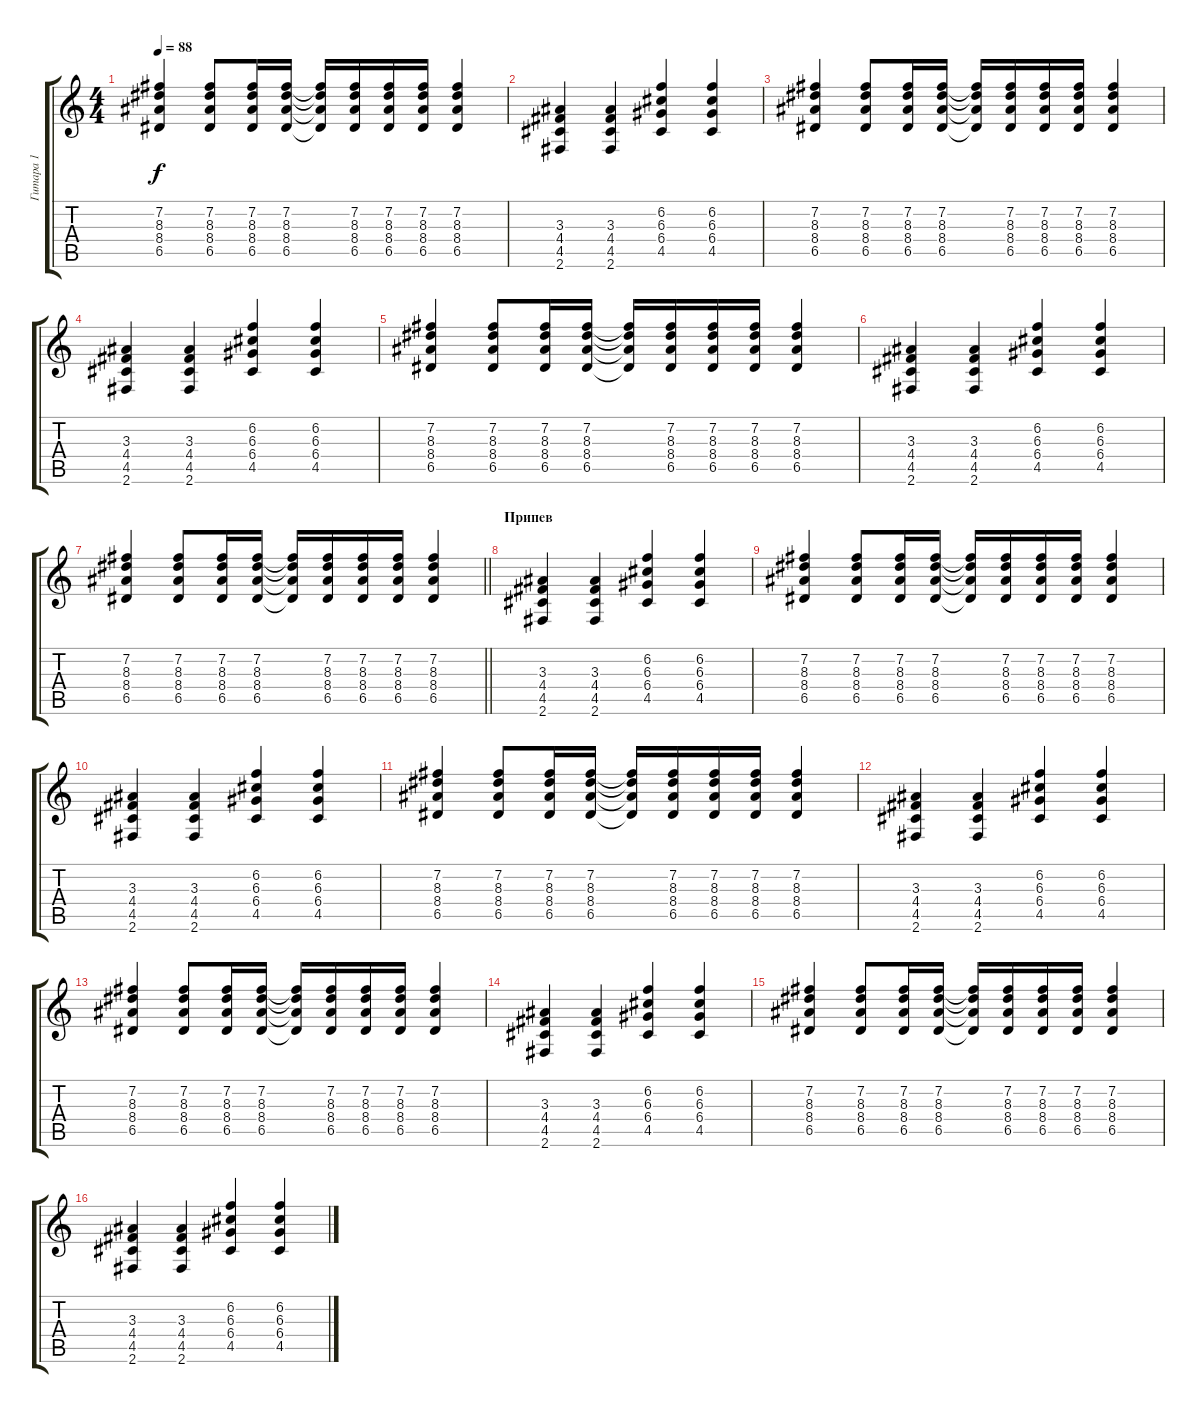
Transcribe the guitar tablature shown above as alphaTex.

\track ("Гитара 1" "Гитара 1") {instrument electricguitarclean}
\staff {score tabs}
\tuning (E4 B3 G3 D3 A2 E2) {hide}
\ts (4 4)
\tempo 88
\clef g2
\ks c
(7.2 8.3 8.4 6.5).4{dy f} (7.2 8.3 8.4 6.5).8 (7.2 8.3 8.4 6.5).16 (7.2 8.3 8.4 6.5).16 (7.2{t} 8.3{t} 8.4{t} 6.5{t}).16 (7.2 8.3 8.4 6.5).16 (7.2 8.3 8.4 6.5).16 (7.2 8.3 8.4 6.5).16 (7.2 8.3 8.4 6.5).4 |
(3.3 4.4 4.5 2.6).4 (3.3 4.4 4.5 2.6).4 (6.2 6.3 6.4 4.5).4 (6.2 6.3 6.4 4.5).4 |
(7.2 8.3 8.4 6.5).4 (7.2 8.3 8.4 6.5).8 (7.2 8.3 8.4 6.5).16 (7.2 8.3 8.4 6.5).16 (7.2{t} 8.3{t} 8.4{t} 6.5{t}).16 (7.2 8.3 8.4 6.5).16 (7.2 8.3 8.4 6.5).16 (7.2 8.3 8.4 6.5).16 (7.2 8.3 8.4 6.5).4 |
(3.3 4.4 4.5 2.6).4 (3.3 4.4 4.5 2.6).4 (6.2 6.3 6.4 4.5).4 (6.2 6.3 6.4 4.5).4 |
(7.2 8.3 8.4 6.5).4 (7.2 8.3 8.4 6.5).8 (7.2 8.3 8.4 6.5).16 (7.2 8.3 8.4 6.5).16 (7.2{t} 8.3{t} 8.4{t} 6.5{t}).16 (7.2 8.3 8.4 6.5).16 (7.2 8.3 8.4 6.5).16 (7.2 8.3 8.4 6.5).16 (7.2 8.3 8.4 6.5).4 |
(3.3 4.4 4.5 2.6).4 (3.3 4.4 4.5 2.6).4 (6.2 6.3 6.4 4.5).4 (6.2 6.3 6.4 4.5).4 |
\barLineRight lightlight
(7.2 8.3 8.4 6.5).4 (7.2 8.3 8.4 6.5).8 (7.2 8.3 8.4 6.5).16 (7.2 8.3 8.4 6.5).16 (7.2{t} 8.3{t} 8.4{t} 6.5{t}).16 (7.2 8.3 8.4 6.5).16 (7.2 8.3 8.4 6.5).16 (7.2 8.3 8.4 6.5).16 (7.2 8.3 8.4 6.5).4 |
\section ("" "Припев")
(3.3 4.4 4.5 2.6).4 (3.3 4.4 4.5 2.6).4 (6.2 6.3 6.4 4.5).4 (6.2 6.3 6.4 4.5).4 |
(7.2 8.3 8.4 6.5).4 (7.2 8.3 8.4 6.5).8 (7.2 8.3 8.4 6.5).16 (7.2 8.3 8.4 6.5).16 (7.2{t} 8.3{t} 8.4{t} 6.5{t}).16 (7.2 8.3 8.4 6.5).16 (7.2 8.3 8.4 6.5).16 (7.2 8.3 8.4 6.5).16 (7.2 8.3 8.4 6.5).4 |
(3.3 4.4 4.5 2.6).4 (3.3 4.4 4.5 2.6).4 (6.2 6.3 6.4 4.5).4 (6.2 6.3 6.4 4.5).4 |
(7.2 8.3 8.4 6.5).4 (7.2 8.3 8.4 6.5).8 (7.2 8.3 8.4 6.5).16 (7.2 8.3 8.4 6.5).16 (7.2{t} 8.3{t} 8.4{t} 6.5{t}).16 (7.2 8.3 8.4 6.5).16 (7.2 8.3 8.4 6.5).16 (7.2 8.3 8.4 6.5).16 (7.2 8.3 8.4 6.5).4 |
(3.3 4.4 4.5 2.6).4 (3.3 4.4 4.5 2.6).4 (6.2 6.3 6.4 4.5).4 (6.2 6.3 6.4 4.5).4 |
(7.2 8.3 8.4 6.5).4 (7.2 8.3 8.4 6.5).8 (7.2 8.3 8.4 6.5).16 (7.2 8.3 8.4 6.5).16 (7.2{t} 8.3{t} 8.4{t} 6.5{t}).16 (7.2 8.3 8.4 6.5).16 (7.2 8.3 8.4 6.5).16 (7.2 8.3 8.4 6.5).16 (7.2 8.3 8.4 6.5).4 |
(3.3 4.4 4.5 2.6).4 (3.3 4.4 4.5 2.6).4 (6.2 6.3 6.4 4.5).4 (6.2 6.3 6.4 4.5).4 |
(7.2 8.3 8.4 6.5).4 (7.2 8.3 8.4 6.5).8 (7.2 8.3 8.4 6.5).16 (7.2 8.3 8.4 6.5).16 (7.2{t} 8.3{t} 8.4{t} 6.5{t}).16 (7.2 8.3 8.4 6.5).16 (7.2 8.3 8.4 6.5).16 (7.2 8.3 8.4 6.5).16 (7.2 8.3 8.4 6.5).4 |
(3.3 4.4 4.5 2.6).4{volume 10} (3.3 4.4 4.5 2.6).4 (6.2 6.3 6.4 4.5).4 (6.2 6.3 6.4 4.5).4
